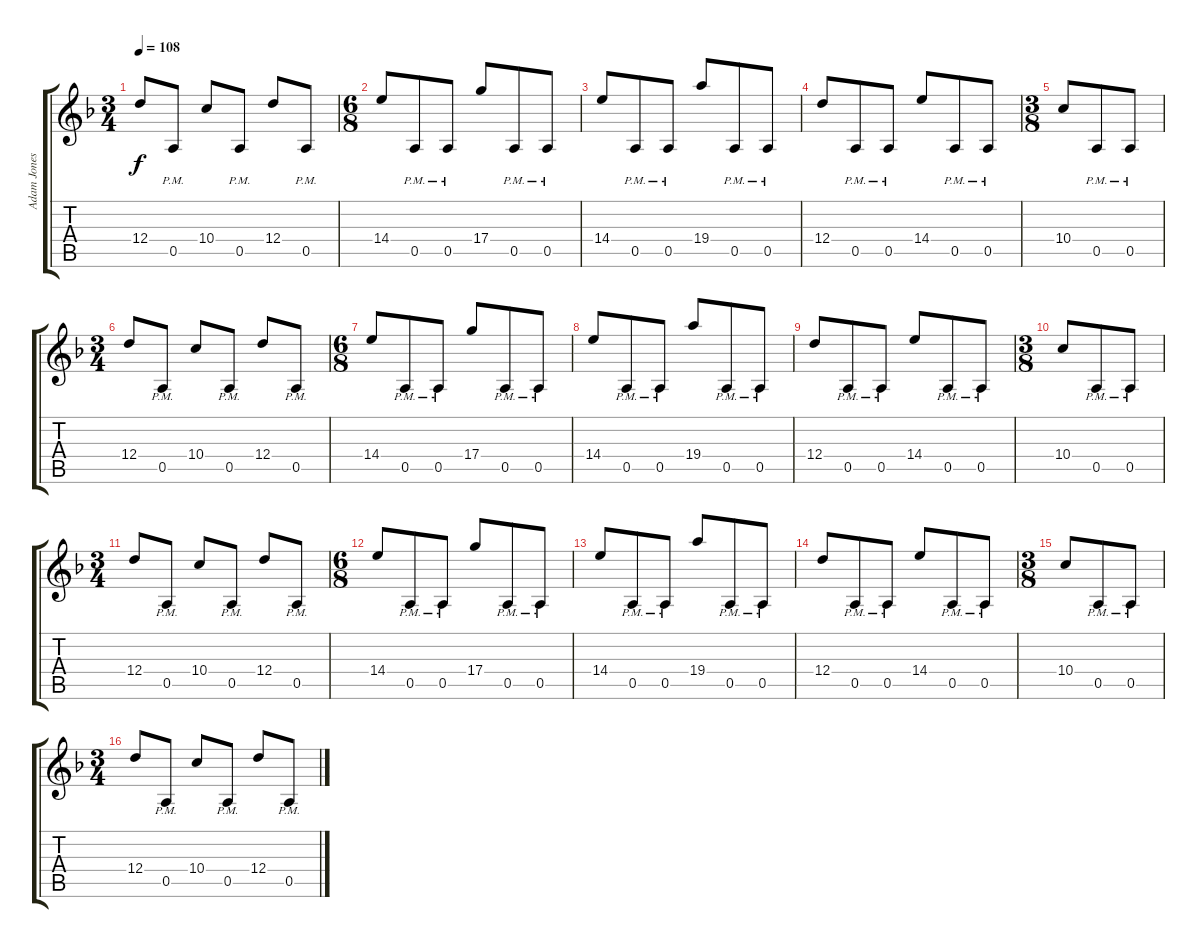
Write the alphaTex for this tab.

\track ("Adam Jones" "Adam Jones") {instrument overdrivenguitar}
\staff {score tabs}
\tuning (E4 B3 G3 D3 A2 D2) {hide}
\ts (3 4)
\tempo 108
\clef g2
\ks dminor
12.4.8{dy f} 0.5{pm}.8 10.4.8 0.5{pm}.8 12.4.8 0.5{pm}.8 |
\ts (6 8)
14.4.8 0.5{pm}.8 0.5{pm}.8 17.4.8 0.5{pm}.8 0.5{pm}.8 |
14.4.8 0.5{pm}.8 0.5{pm}.8 19.4.8 0.5{pm}.8 0.5{pm}.8 |
12.4.8 0.5{pm}.8 0.5{pm}.8 14.4.8 0.5{pm}.8 0.5{pm}.8 |
\ts (3 8)
10.4.8 0.5{pm}.8 0.5{pm}.8 |
\ts (3 4)
12.4.8 0.5{pm}.8 10.4.8 0.5{pm}.8 12.4.8 0.5{pm}.8 |
\ts (6 8)
14.4.8 0.5{pm}.8 0.5{pm}.8 17.4.8 0.5{pm}.8 0.5{pm}.8 |
14.4.8 0.5{pm}.8 0.5{pm}.8 19.4.8 0.5{pm}.8 0.5{pm}.8 |
12.4.8 0.5{pm}.8 0.5{pm}.8 14.4.8 0.5{pm}.8 0.5{pm}.8 |
\ts (3 8)
10.4.8 0.5{pm}.8 0.5{pm}.8 |
\ts (3 4)
12.4.8 0.5{pm}.8 10.4.8 0.5{pm}.8 12.4.8 0.5{pm}.8 |
\ts (6 8)
14.4.8 0.5{pm}.8 0.5{pm}.8 17.4.8 0.5{pm}.8 0.5{pm}.8 |
14.4.8 0.5{pm}.8 0.5{pm}.8 19.4.8 0.5{pm}.8 0.5{pm}.8 |
12.4.8 0.5{pm}.8 0.5{pm}.8 14.4.8 0.5{pm}.8 0.5{pm}.8 |
\ts (3 8)
10.4.8 0.5{pm}.8 0.5{pm}.8 |
\ts (3 4)
12.4.8 0.5{pm}.8 10.4.8 0.5{pm}.8 12.4.8 0.5{pm}.8
